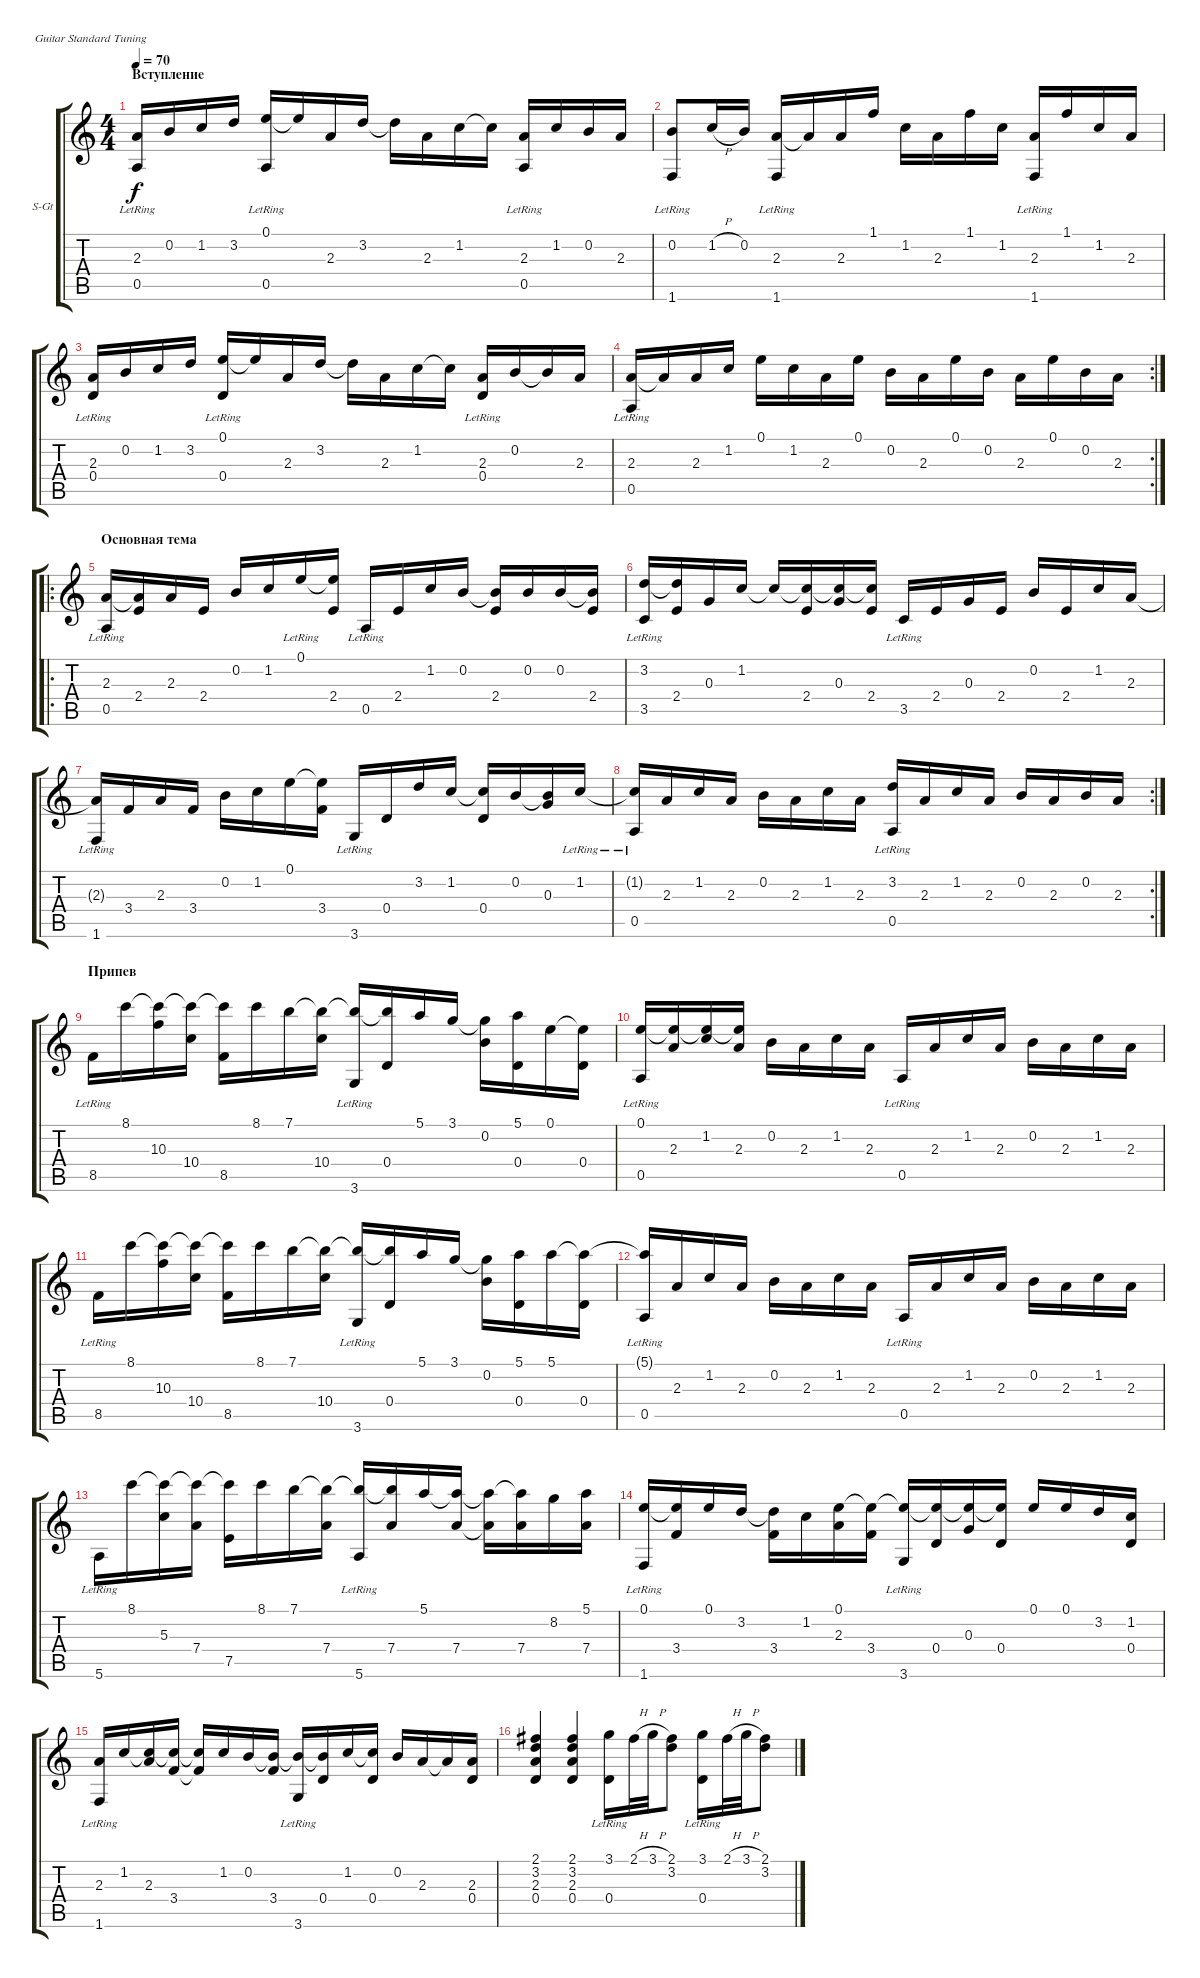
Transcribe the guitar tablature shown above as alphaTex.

\defaultSystemsLayout 4
\bracketExtendMode groupsimilarinstruments
\firstSystemTrackNameOrientation horizontal
\otherSystemsTrackNameOrientation horizontal
\track ("Steel Guitar" "S-Gt") {instrument acousticguitarsteel}
\staff {score tabs}
\tuning (E4 B3 G3 D3 A2 E2)
\ts (4 4)
\section ("" "Вступление")
\tempo 70
\clef g2
\ks c
(0.5{lr} 2.3).16{dy f instrument acousticguitarsteel} 0.2.16 1.2.16 3.2.16 (0.1 0.5{lr}).16 0.1{t}.16 2.3.16 3.2.16 3.2{t}.16 2.3.16 1.2.16 1.2{t}.16 (2.3 0.5{lr}).16 1.2.16 0.2.16 2.3.16 |
(0.2 1.6{lr}).8 1.2{h}.16 0.2.16 (1.6{lr} 2.3).16 2.3{t}.16 2.3.16 1.1.16 1.2.16 2.3.16 1.1.16 1.2.16 (2.3 1.6{lr}).16 1.1.16 1.2.16 2.3.16 |
(0.4{lr} 2.3).16 0.2.16 1.2.16 3.2.16 (0.1 0.4{lr}).16 0.1{t}.16 2.3.16 3.2.16 3.2{t}.16 2.3.16 1.2.16 1.2{t}.16 (2.3 0.4{lr}).16 0.2.16 0.2{t}.16 2.3.16 |
\rc 2
(0.5{lr} 2.3).16 2.3{t}.16 2.3.16 1.2.16 0.1.16 1.2.16 2.3.16 0.1.16 0.2.16 2.3.16 0.1.16 0.2.16 2.3.16 0.1.16 0.2.16 2.3.16 |
\ro
\section ("" "Основная тема")
(0.5{lr} 2.3).16 (2.3{t} 2.4).16 2.3.16 2.4.16 0.2.16 1.2.16 0.1{lr}.16 (0.1{t} 2.4).16 0.5{lr}.16 2.4.16 1.2.16 0.2.16 (0.2{t} 2.4).16 0.2.16 0.2.16 (0.2{t} 2.4).16 |
(3.5{lr} 3.2).16 (3.2{t} 2.4).16 0.3.16 1.2.16 1.2{t}.16 (1.2{t} 2.4).16 (1.2{t} 0.3).16 (1.2{t} 2.4).16 3.5{lr}.16 2.4.16 0.3.16 2.4.16 0.2.16 2.4.16 1.2.16 2.3.16 |
(1.6{lr} 2.3{t}).16 3.4.16 2.3.16 3.4.16 0.2.16 1.2.16 0.1.16 (0.1{t} 3.4).16 3.6{lr}.16 0.4.16 3.2.16 1.2.16 (1.2{t} 0.4).16 0.2.16 (0.2{t} 0.3).16 1.2{lr}.16 |
\rc 2
(0.5{lr} 1.2{t}).16 2.3.16 1.2.16 2.3.16 0.2.16 2.3.16 1.2.16 2.3.16 (3.2 0.5{lr}).16 2.3.16 1.2.16 2.3.16 0.2.16 2.3.16 0.2.16 2.3.16 |
\section ("" "Припев")
8.5{lr}.16 8.1.16 (8.1{t} 10.3).16 (8.1{t} 10.4).16 (8.1{t} 8.5).16 8.1.16 7.1.16 (7.1{t} 10.4).16 (3.6{lr} 7.1{t}).16 (7.1{t} 0.4).16 5.1.16 3.1.16 (3.1{t} 0.2).16 (0.4 5.1).16 0.1.16 (0.4 0.1{t}).16 |
(0.5{lr} 0.1).16 (2.3 0.1{t}).16 (1.2 0.1{t}).16 (2.3 0.1{t}).16 0.2.16 2.3.16 1.2.16 2.3.16 0.5{lr}.16 2.3.16 1.2.16 2.3.16 0.2.16 2.3.16 1.2.16 2.3.16 |
8.5{lr}.16 8.1.16 (8.1{t} 10.3).16 (8.1{t} 10.4).16 (8.1{t} 8.5).16 8.1.16 7.1.16 (7.1{t} 10.4).16 (3.6{lr} 7.1{t}).16 (7.1{t} 0.4).16 5.1.16 3.1.16 (3.1{t} 0.2).16 (0.4 5.1).16 5.1.16 (0.4 5.1{t}).16 |
(0.5{lr} 5.1{t}).16 2.3.16 1.2.16 2.3.16 0.2.16 2.3.16 1.2.16 2.3.16 0.5{lr}.16 2.3.16 1.2.16 2.3.16 0.2.16 2.3.16 1.2.16 2.3.16 |
5.6{lr}.16 8.1.16 (5.3 8.1{t}).16 (7.4 8.1{t}).16 (8.1{t} 7.5).16 8.1.16 7.1.16 (7.4 7.1{t}).16 (5.6{lr} 7.1{t}).16 (7.4 7.1{t}).16 5.1.16 (7.4 5.1{t}).16 (5.1{t} 7.4{t}).16 (7.4 5.1{t}).16 8.2.16 (7.4 5.1).16 |
(1.6{lr} 0.1).16 (0.1{t} 3.4).16 0.1.16 3.2.16 (3.2{t} 3.4).16 1.2.16 (2.3 0.1).16 (3.4 0.1{t}).16 (3.6{lr} 0.1{t}).16 (0.1{t} 0.4).16 (0.1{t} 0.3).16 (0.1{t} 0.4).16 0.1.16 0.1.16 3.2.16 (0.4 1.2).16 |
(1.6{lr} 2.3).16 1.2.16 (1.2{t} 2.3).16 (1.2{t} 3.4).16 (1.2{t} 3.4{t}).16 1.2.16 0.2.16 (0.2{t} 3.4).16 (3.6{lr} 0.2{t}).16 (0.2{t} 0.4).16 1.2.16 (0.4 1.2{t}).16 0.2.16 2.3.16 2.3{t}.16 (0.4 2.3).16 |
(2.1 3.2 2.3 0.4).4 (2.1 3.2 2.3 0.4).4 (3.1 0.4{lr}).16 2.1{h}.32 3.1{h}.32 (2.1 3.2).8 (3.1 0.4{lr}).16 2.1{h}.32 3.1{h}.32 (2.1 3.2).8
